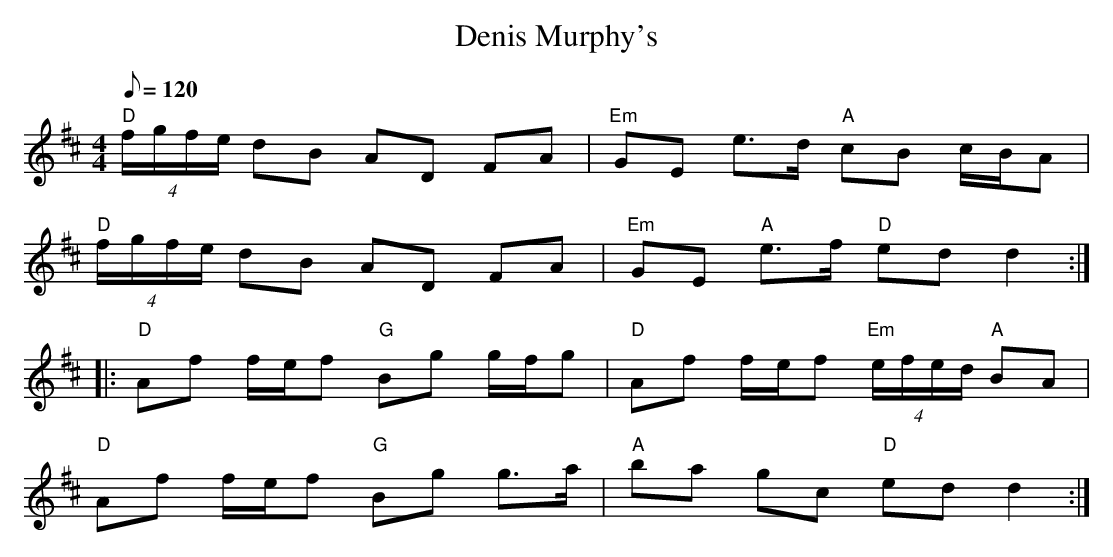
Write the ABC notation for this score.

X:1
T:Denis Murphy's
M:4/4
L:1/8
Q:120
K:D
"D"(4f/2g/2f/2e/2 dB AD FA|"Em"GE e>d "A"cB c/2B/2A|
"D"(4f/2g/2f/2e/2 dB AD FA|"Em"GE "A"e>f "D"ed d2::
"D"Af f/2e/2f "G"Bg g/2f/2g|"D"Af f/2e/2f "Em"(4e/2f/2e/2d/2 "A"BA|
"D"Af f/2e/2f "G"Bg g>a|"A"ba gc "D"ed d2:|
